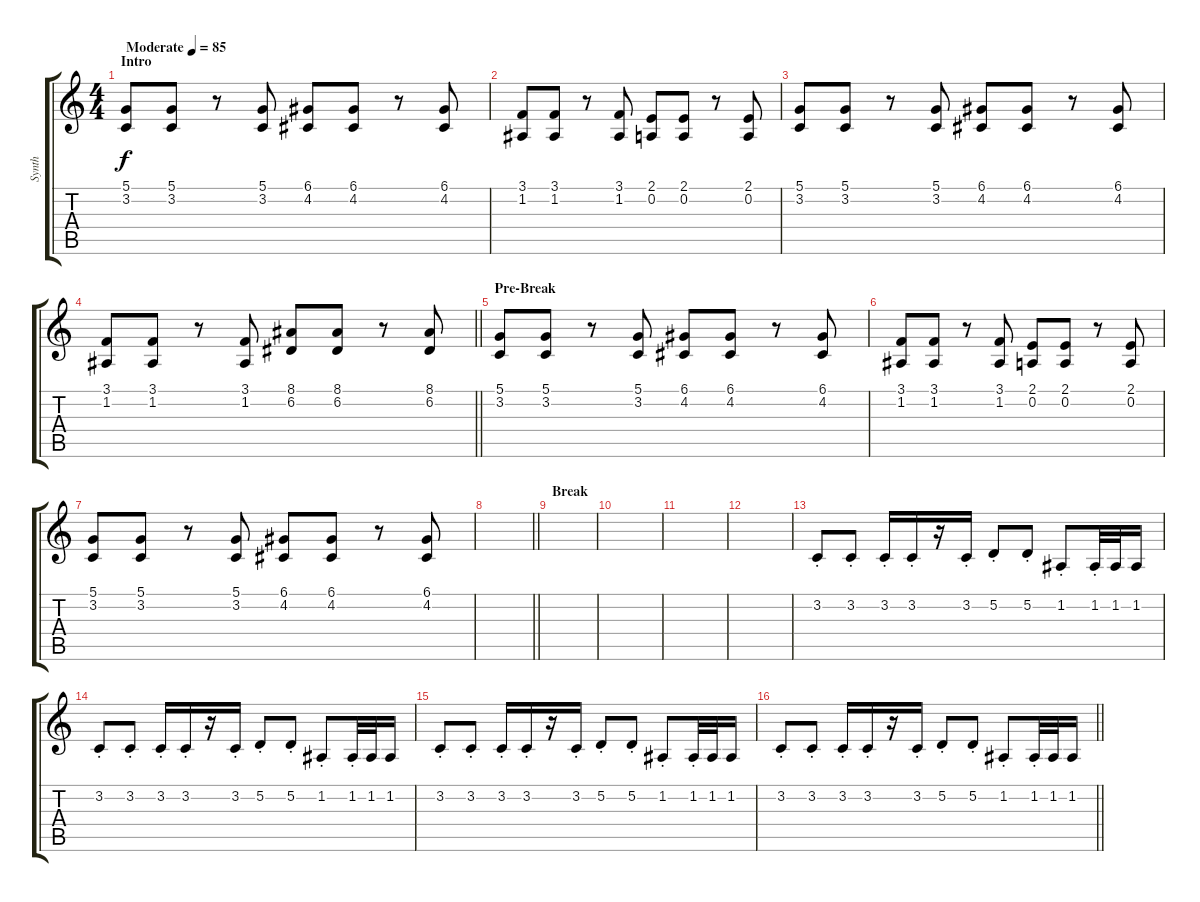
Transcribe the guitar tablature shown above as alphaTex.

\track ("Synth" "Synth") {instrument lead2sawtooth}
\staff {score tabs}
\tuning (D4 A3 F3 C3 G2 C2) {hide}
\ts (4 4)
\section ("" "Intro")
\tempo (85 "Moderate")
\clef g2
\ks c
(5.1 3.2).8{dy f instrument lead2sawtooth} (5.1 3.2).8 r.8 (5.1 3.2).8 (6.1 4.2).8 (6.1 4.2).8 r.8 (6.1 4.2).8 |
(3.1 1.2).8 (3.1 1.2).8 r.8 (3.1 1.2).8 (2.1 0.2).8 (2.1 0.2).8 r.8 (2.1 0.2).8 |
(5.1 3.2).8 (5.1 3.2).8 r.8 (5.1 3.2).8 (6.1 4.2).8 (6.1 4.2).8 r.8 (6.1 4.2).8 |
\barLineRight lightlight
(3.1 1.2).8 (3.1 1.2).8 r.8 (3.1 1.2).8 (8.1 6.2).8 (8.1 6.2).8 r.8 (8.1 6.2).8 |
\section ("" "Pre-Break")
(5.1 3.2).8 (5.1 3.2).8 r.8 (5.1 3.2).8 (6.1 4.2).8 (6.1 4.2).8 r.8 (6.1 4.2).8 |
(3.1 1.2).8 (3.1 1.2).8 r.8 (3.1 1.2).8 (2.1 0.2).8 (2.1 0.2).8 r.8 (2.1 0.2).8 |
(5.1 3.2).8 (5.1 3.2).8 r.8 (5.1 3.2).8 (6.1 4.2).8 (6.1 4.2).8 r.8 (6.1 4.2).8 |
\barLineRight lightlight
|
\section ("" "Break")
|
|
|
|
3.2{st}.8 3.2{st}.8 3.2{st}.16 3.2{st}.16 r.16 3.2{st}.16 5.2{st}.8 5.2{st}.8 1.2{st}.8 1.2{st}.32 1.2.32 1.2.16 |
3.2{st}.8 3.2{st}.8 3.2{st}.16 3.2{st}.16 r.16 3.2{st}.16 5.2{st}.8 5.2{st}.8 1.2{st}.8 1.2{st}.32 1.2.32 1.2.16 |
3.2{st}.8 3.2{st}.8 3.2{st}.16 3.2{st}.16 r.16 3.2{st}.16 5.2{st}.8 5.2{st}.8 1.2{st}.8 1.2{st}.32 1.2.32 1.2.16 |
\barLineRight lightlight
3.2{st}.8 3.2{st}.8 3.2{st}.16 3.2{st}.16 r.16 3.2{st}.16 5.2{st}.8 5.2{st}.8 1.2{st}.8 1.2{st}.32 1.2.32 1.2.16
